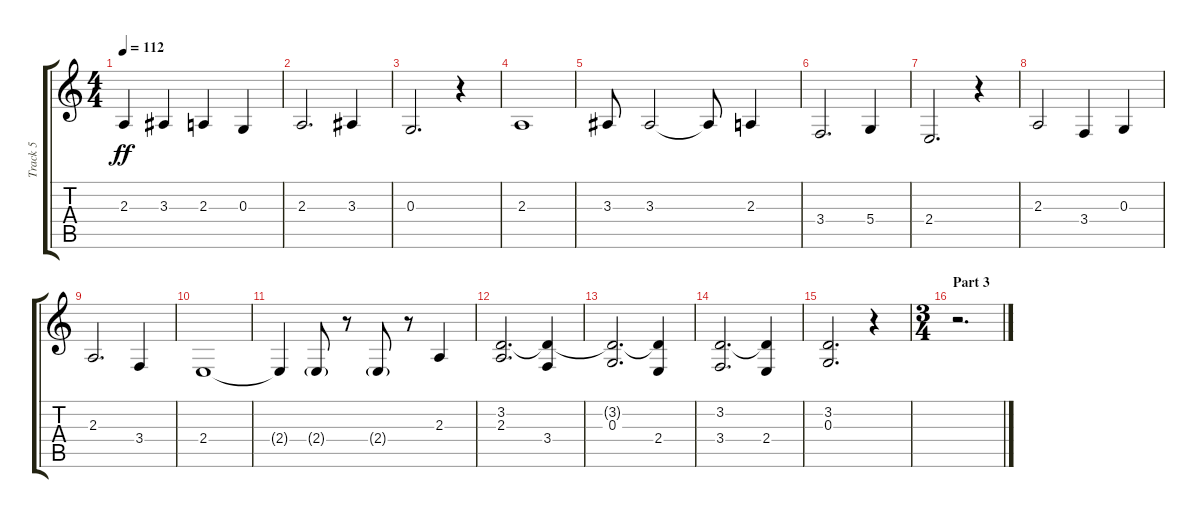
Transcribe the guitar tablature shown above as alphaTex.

\track ("Track 5" "Track 5") {instrument choiraahs}
\staff {score tabs}
\tuning (E4 B3 G3 D3 A2 E2) {hide}
\ts (4 4)
\tempo 112
\clef g2
\ks c
2.3.4{dy ff} 3.3.4 2.3.4 0.3.4 |
2.3.2{d} 3.3.4 |
0.3.2{d} r.4 |
2.3.1 |
3.3.8 3.3.2 3.3{t}.8 2.3.4 |
3.4.2{d} 5.4.4 |
2.4.2{d} r.4 |
2.3.2 3.4.4 0.3.4 |
2.3.2{d} 3.4.4 |
2.4.1 |
2.4{t}.4 2.4{g}.8 r.8 2.4{g}.8 r.8 2.3.4 |
(3.2 2.3).2{d} (3.2{t} 3.4).4 |
(3.2{t} 0.3).2{d} (3.2{t} 2.4).4 |
(3.2 3.4).2{d} (3.2{t} 2.4).4 |
(3.2 0.3).2{d} r.4 |
\ts (3 4)
\section ("" "Part 3")
r.2{d}
